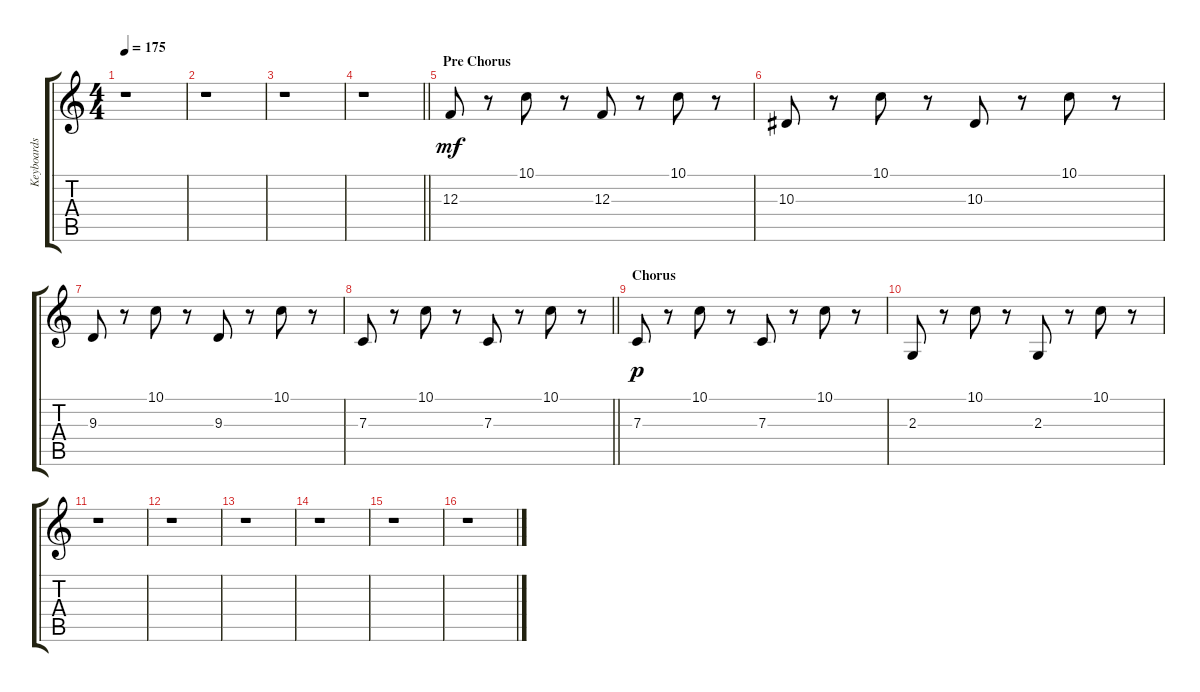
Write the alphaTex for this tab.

\track ("Keyboards 3" "Keyboards ") {instrument stringensemble1}
\staff {score tabs}
\tuning (D4 A3 F3 C3 G2 D2) {hide}
\ts (4 4)
\tempo 175
\clef g2
\ks c
r.1{dy mf} |
r.1 |
r.1 |
\barLineRight lightlight
r.1 |
\section ("" "Pre Chorus")
12.3.8{volume 16 instrument stringensemble1} r.8 10.1.8 r.8 12.3.8 r.8 10.1.8 r.8 |
10.3.8 r.8 10.1.8 r.8 10.3.8 r.8 10.1.8 r.8 |
9.3.8 r.8 10.1.8 r.8 9.3.8 r.8 10.1.8 r.8 |
\barLineRight lightlight
7.3.8 r.8 10.1.8 r.8 7.3.8 r.8 10.1.8 r.8 |
\section ("" "Chorus")
7.3.8{dy p} r.8 10.1.8 r.8 7.3.8 r.8 10.1.8 r.8 |
2.3.8 r.8 10.1.8 r.8 2.3.8 r.8 10.1.8 r.8 |
r.1 |
r.1 |
r.1 |
r.1 |
r.1 |
r.1
